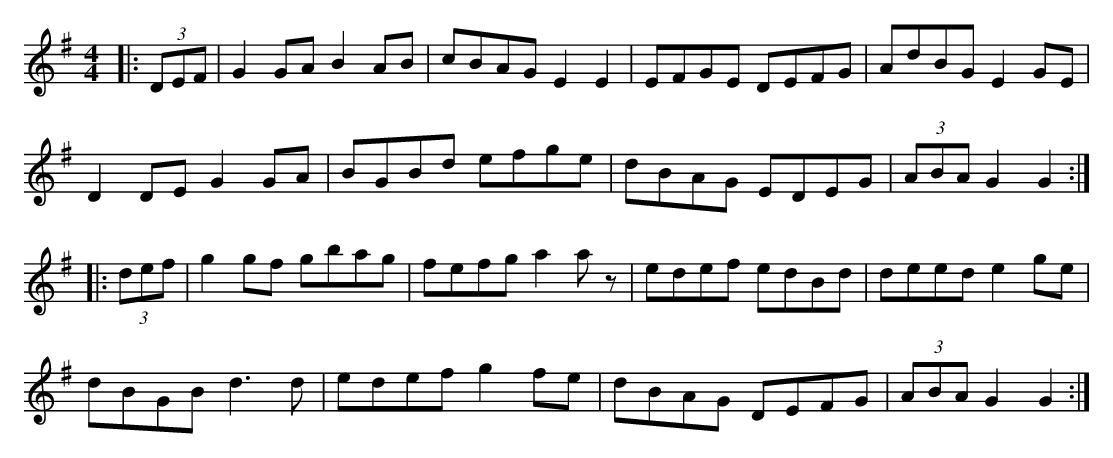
X:1
M:4/4
K:G
|:(3DEF|G2 GA B2 AB|cBAG E2 E2|EFGE DEFG|AdBG E2 GE|
D2 DE G2 GA|BGBd efge|dBAG EDEG|(3ABA G2 G2:|
|:(3def|g2 gf gbag|fefg a2 az|edef edBd|deed e2 ge|
dBGB d3 d|edef g2 fe|dBAG DEFG|(3ABA G2 G2:|
